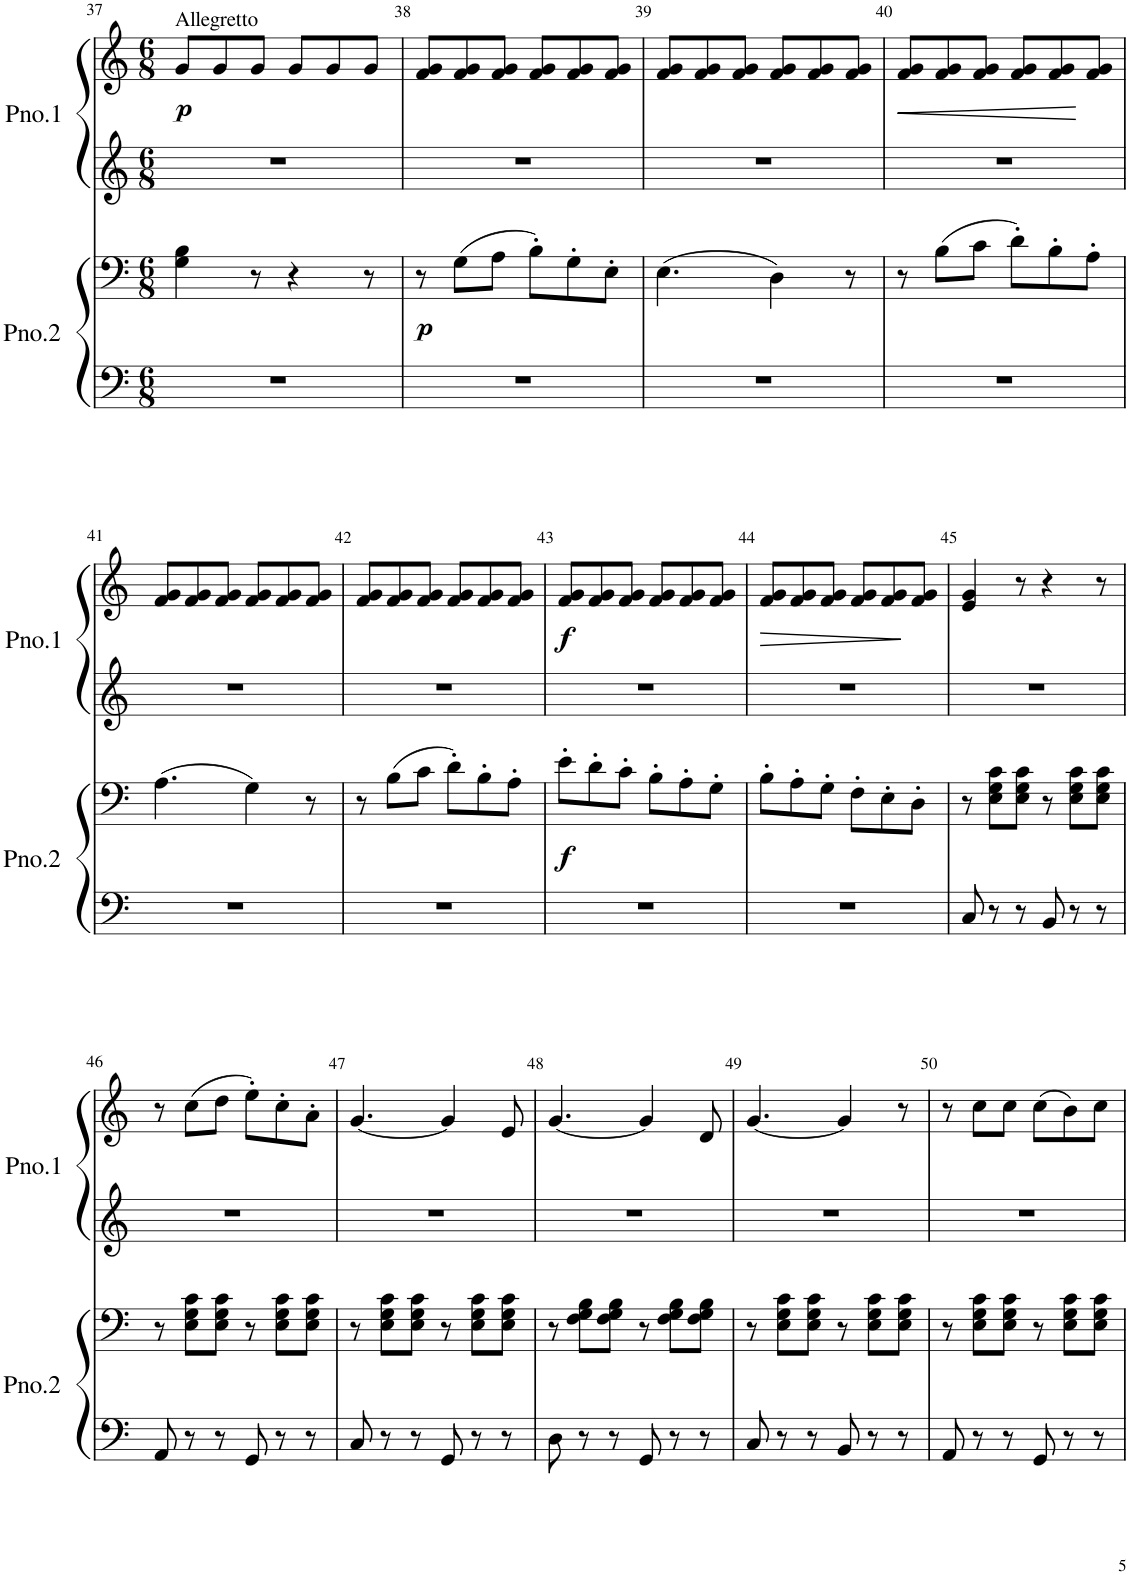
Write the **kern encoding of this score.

**kern	**kern	**dynam	**kern	**kern	**dynam
*part2	*part2	*part2	*part1	*part1	*part1
*staff4	*staff3	*staff3/4	*staff2	*staff1	*staff1/2
*I"Piano 2	*	*	*I"Piano 1	*	*
*I'Pno.2	*	*	*I'Pno.1	*	*
!!LO:PB:g=z
*clefF4	*clefF4	*	*clefG2	*clefG2	*
*k[]	*k[]	*	*k[]	*k[]	*
*M6/8	*M6/8	*	*M6/8	*M6/8	*
=37	=37	=37	=37	=37	=37
!	!	!	!	!LO:TX:a:t=Allegretto	!
!	!	!	!	!	!LO:DY:b
2.r	4G\ 4B\	.	2.r	8g/L	p
.	.	.	.	8g/	.
.	8r	.	.	8g/J	.
.	4r	.	.	8g/L	.
.	.	.	.	8g/	.
.	8r	.	.	8g/J	.
=38	=38	=38	=38	=38	=38
!	!	!LO:DY:b	!	!	!
2.r	8r	p	2.r	8f/ 8g/L	.
.	(8G\L	.	.	8f/ 8g/	.
.	8A\J	.	.	8f/ 8g/J	.
.	8B'\L)	.	.	8f/ 8g/L	.
.	8G'\	.	.	8f/ 8g/	.
.	8E'\J	.	.	8f/ 8g/J	.
=39	=39	=39	=39	=39	=39
2.r	(4.E\	.	2.r	8f/ 8g/L	.
.	.	.	.	8f/ 8g/	.
.	.	.	.	8f/ 8g/J	.
.	4D\)	.	.	8f/ 8g/L	.
.	.	.	.	8f/ 8g/	.
.	8r	.	.	8f/ 8g/J	.
=40	=40	=40	=40	=40	=40
!	!	!	!	!	!LO:HP:b
2.r	8r	.	2.r	8f/ 8g/L	<
.	(8B\L	.	.	8f/ 8g/	.
.	8c\J	.	.	8f/ 8g/J	.
.	8d'\L)	.	.	8f/ 8g/L	.
.	8B'\	.	.	8f/ 8g/	.
.	8A'\J	.	.	8f/ 8g/J	[
!!LO:LB:g=z
=41	=41	=41	=41	=41	=41
2.r	(4.A\	.	2.r	8f/ 8g/L	.
.	.	.	.	8f/ 8g/	.
.	.	.	.	8f/ 8g/J	.
.	4G\)	.	.	8f/ 8g/L	.
.	.	.	.	8f/ 8g/	.
.	8r	.	.	8f/ 8g/J	.
=42	=42	=42	=42	=42	=42
2.r	8r	.	2.r	8f/ 8g/L	.
.	(8B\L	.	.	8f/ 8g/	.
.	8c\J	.	.	8f/ 8g/J	.
.	8d'\L)	.	.	8f/ 8g/L	.
.	8B'\	.	.	8f/ 8g/	.
.	8A'\J	.	.	8f/ 8g/J	.
=43	=43	=43	=43	=43	=43
!	!	!LO:DY:b	!	!	!LO:DY:b
2.r	8e'\L	f	2.r	8f/ 8g/L	f
.	8d'\	.	.	8f/ 8g/	.
.	8c'\J	.	.	8f/ 8g/J	.
.	8B'\L	.	.	8f/ 8g/L	.
.	8A'\	.	.	8f/ 8g/	.
.	8G'\J	.	.	8f/ 8g/J	.
=44	=44	=44	=44	=44	=44
!	!	!	!	!	!LO:HP:b
2.r	8B'\L	.	2.r	8f/ 8g/L	>
.	8A'\	.	.	8f/ 8g/	.
.	8G'\J	.	.	8f/ 8g/J	.
.	8F'\L	.	.	8f/ 8g/L	.
.	8E'\	.	.	8f/ 8g/	.
.	8D'\J	.	.	8f/ 8g/J	]
=45	=45	=45	=45	=45	=45
8C/	8r	.	2.r	4e/ 4g/	.
8r	8E\ 8G\ 8c\L	.	.	.	.
8r	8E\ 8G\ 8c\J	.	.	8r	.
8BB/	8r	.	.	4r	.
8r	8E\ 8G\ 8c\L	.	.	.	.
8r	8E\ 8G\ 8c\J	.	.	8r	.
!!LO:LB:g=z
=46	=46	=46	=46	=46	=46
8AA/	8r	.	2.r	8r	.
8r	8E\ 8G\ 8c\L	.	.	(8cc\L	.
8r	8E\ 8G\ 8c\J	.	.	8dd\J	.
8GG/	8r	.	.	8ee'\L)	.
8r	8E\ 8G\ 8c\L	.	.	8cc'\	.
8r	8E\ 8G\ 8c\J	.	.	8a'\J	.
=47	=47	=47	=47	=47	=47
8C/	8r	.	2.r	[4.g/	.
8r	8E\ 8G\ 8c\L	.	.	.	.
8r	8E\ 8G\ 8c\J	.	.	.	.
8GG/	8r	.	.	4g/]	.
8r	8E\ 8G\ 8c\L	.	.	.	.
8r	8E\ 8G\ 8c\J	.	.	8e/	.
=48	=48	=48	=48	=48	=48
8D\	8r	.	2.r	[4.g/	.
8r	8F\ 8G\ 8B\L	.	.	.	.
8r	8F\ 8G\ 8B\J	.	.	.	.
8GG/	8r	.	.	4g/]	.
8r	8F\ 8G\ 8B\L	.	.	.	.
8r	8F\ 8G\ 8B\J	.	.	8d/	.
=49	=49	=49	=49	=49	=49
8C/	8r	.	2.r	[4.g/	.
8r	8E\ 8G\ 8c\L	.	.	.	.
8r	8E\ 8G\ 8c\J	.	.	.	.
8BB/	8r	.	.	4g/]	.
8r	8E\ 8G\ 8c\L	.	.	.	.
8r	8E\ 8G\ 8c\J	.	.	8r	.
=50	=50	=50	=50	=50	=50
8AA/	8r	.	2.r	8r	.
8r	8E\ 8G\ 8c\L	.	.	8cc\L	.
8r	8E\ 8G\ 8c\J	.	.	8cc\J	.
8GG/	8r	.	.	(8cc\L	.
8r	8E\ 8G\ 8c\L	.	.	8b\)	.
8r	8E\ 8G\ 8c\J	.	.	8cc\J	.
=	=	=	=	=	=
*-	*-	*-	*-	*-	*-
